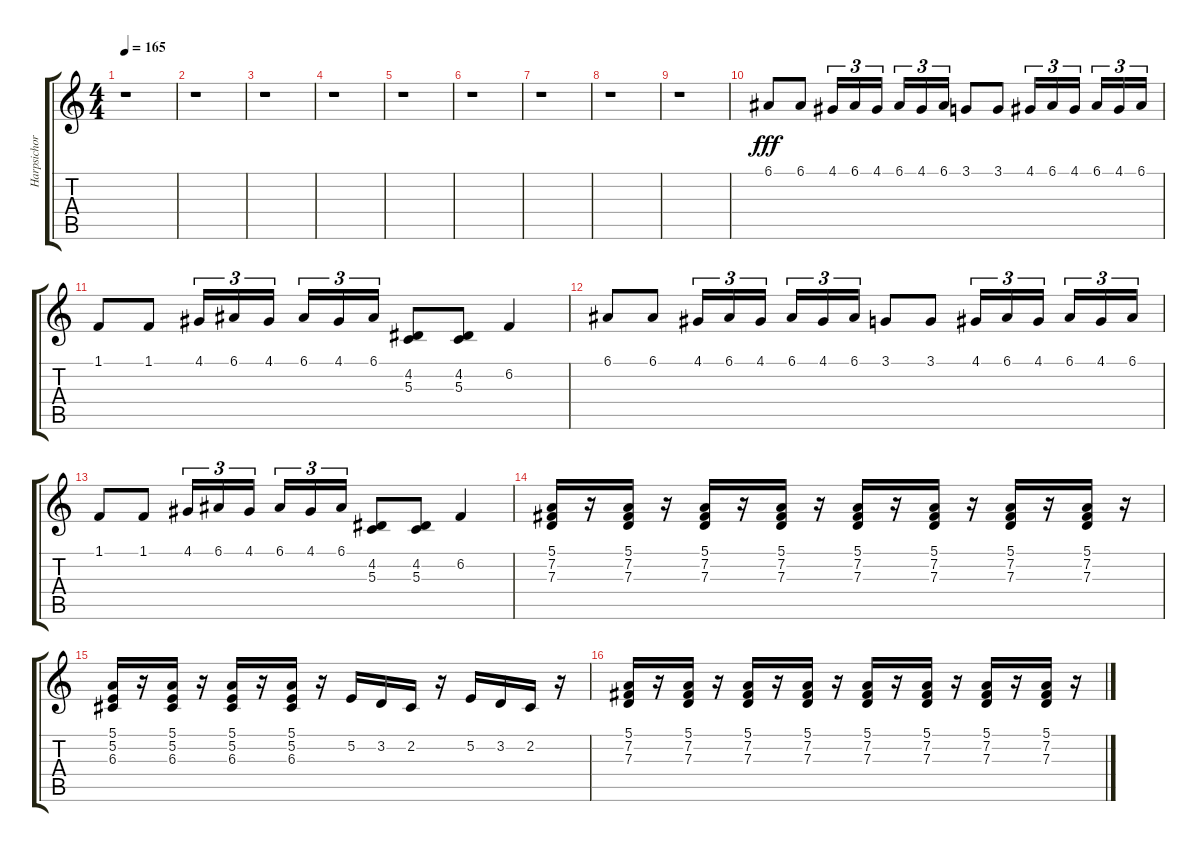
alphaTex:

\track ("Harpsichord" "Harpsichor") {instrument harpsichord}
\staff {score tabs}
\tuning (E4 B3 G3 D3 A2 E2) {hide}
\ts (4 4)
\tempo 165
\clef g2
\ks c
r.1{dy f} |
r.1 |
r.1 |
r.1 |
r.1 |
r.1 |
r.1 |
r.1 |
r.1 |
6.1.8{dy fff} 6.1.8 4.1.16{tu (3 2)} 6.1.16{tu (3 2)} 4.1.16{tu (3 2) beam splitsecondary} 6.1.16{tu (3 2)} 4.1.16{tu (3 2)} 6.1.16{tu (3 2)} 3.1.8 3.1.8 4.1.16{tu (3 2)} 6.1.16{tu (3 2)} 4.1.16{tu (3 2) beam splitsecondary} 6.1.16{tu (3 2)} 4.1.16{tu (3 2)} 6.1.16{tu (3 2)} |
1.1.8 1.1.8 4.1.16{tu (3 2)} 6.1.16{tu (3 2)} 4.1.16{tu (3 2) beam splitsecondary} 6.1.16{tu (3 2)} 4.1.16{tu (3 2)} 6.1.16{tu (3 2)} (4.2 5.3).8 (4.2 5.3).8 6.2.4 |
6.1.8 6.1.8 4.1.16{tu (3 2)} 6.1.16{tu (3 2)} 4.1.16{tu (3 2) beam splitsecondary} 6.1.16{tu (3 2)} 4.1.16{tu (3 2)} 6.1.16{tu (3 2)} 3.1.8 3.1.8 4.1.16{tu (3 2)} 6.1.16{tu (3 2)} 4.1.16{tu (3 2) beam splitsecondary} 6.1.16{tu (3 2)} 4.1.16{tu (3 2)} 6.1.16{tu (3 2)} |
1.1.8 1.1.8 4.1.16{tu (3 2)} 6.1.16{tu (3 2)} 4.1.16{tu (3 2) beam splitsecondary} 6.1.16{tu (3 2)} 4.1.16{tu (3 2)} 6.1.16{tu (3 2)} (4.2 5.3).8 (4.2 5.3).8 6.2.4 |
(5.1 7.2 7.3).16 r.16 (5.1 7.2 7.3).16 r.16 (5.1 7.2 7.3).16 r.16 (5.1 7.2 7.3).16 r.16 (5.1 7.2 7.3).16 r.16 (5.1 7.2 7.3).16 r.16 (5.1 7.2 7.3).16 r.16 (5.1 7.2 7.3).16 r.16 |
(5.1 5.2 6.3).16 r.16 (5.1 5.2 6.3).16 r.16 (5.1 5.2 6.3).16 r.16 (5.1 5.2 6.3).16 r.16 5.2.16 3.2.16 2.2.16 r.16 5.2.16 3.2.16 2.2.16 r.16 |
(5.1 7.2 7.3).16 r.16 (5.1 7.2 7.3).16 r.16 (5.1 7.2 7.3).16 r.16 (5.1 7.2 7.3).16 r.16 (5.1 7.2 7.3).16 r.16 (5.1 7.2 7.3).16 r.16 (5.1 7.2 7.3).16 r.16 (5.1 7.2 7.3).16 r.16
